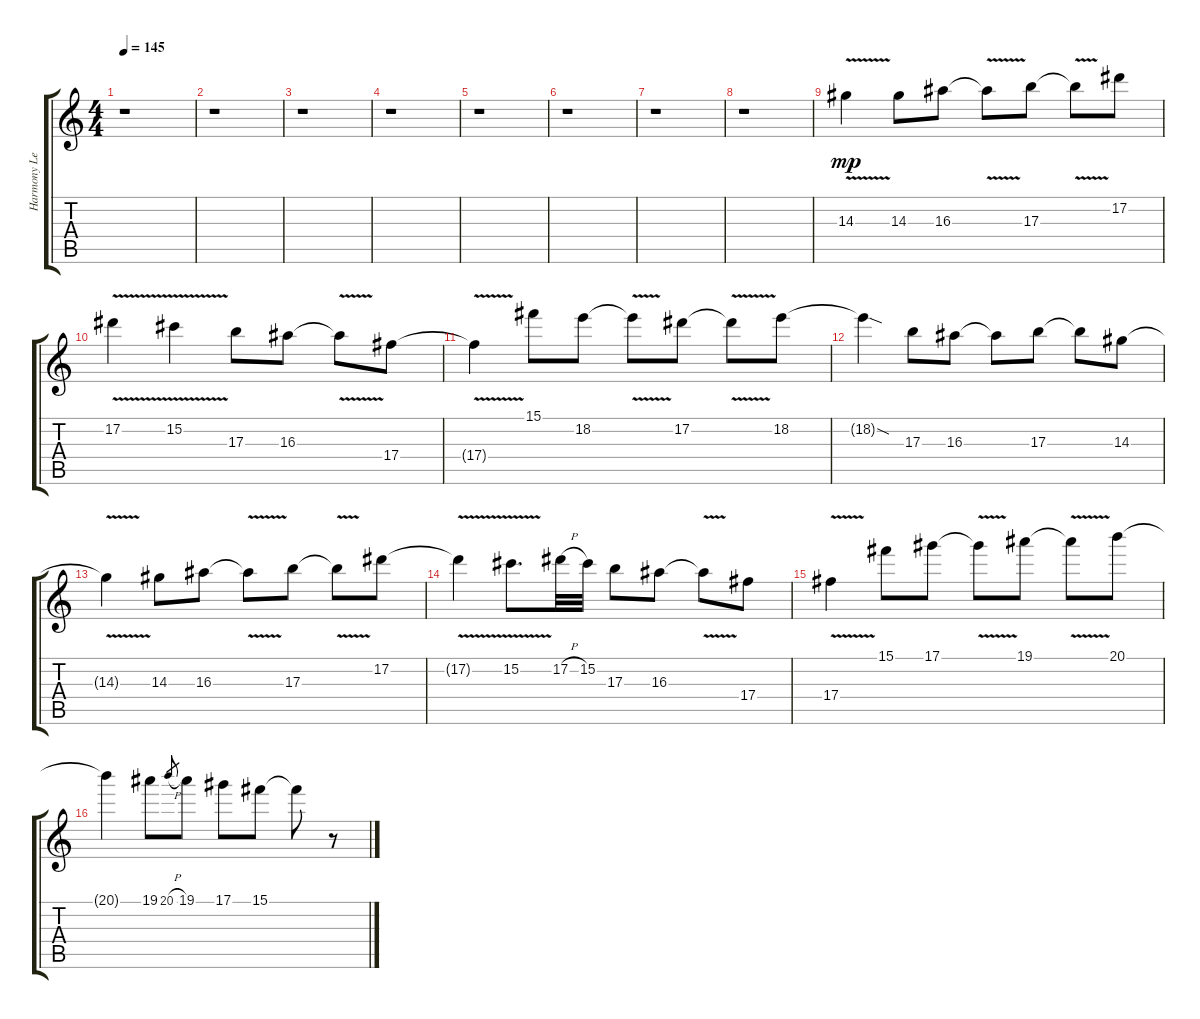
\track ("Harmony Left" "Harmony Le") {instrument distortionguitar}
\staff {score tabs}
\tuning (Eb4 Bb3 Gb3 Db3 Ab2 Eb2) {hide}
\ts (4 4)
\tempo 145
\clef g2
\ks c
r.1{dy mf} |
r.1 |
r.1 |
r.1 |
r.1 |
r.1 |
r.1 |
r.1 |
14.3{v}.4{dy mp} 14.3.8 16.3.8 16.3{v t}.8 17.3.8 17.3{v t}.8 17.2.8 |
17.2{v}.4 15.2{v}.4 17.3.8 16.3.8 16.3{v t}.8 17.4.8 |
17.4{v t}.4 15.1.8 18.2.8 18.2{v t}.8 17.2.8 17.2{v t}.8 18.2.8 |
18.2{sod t}.4 17.3.8 16.3.8 16.3{t}.8 17.3.8 17.3{t}.8 14.3.8 |
14.3{v t}.4 14.3.8 16.3.8 16.3{v t}.8 17.3.8 17.3{v t}.8 17.2.8 |
17.2{v t}.4 15.2{v}.8{d} 17.2{h}.32 15.2.32 17.3.8 16.3.8 16.3{v t}.8 17.4.8 |
17.4{v}.4 15.1.8 17.1.8 17.1{v t}.8 19.1.8 19.1{v t}.8 20.1.8 |
20.1{t}.4 19.1.8 20.1{h}.8{gr} 19.1.8 17.1.8 15.1.8 15.1{t}.8 r.8
